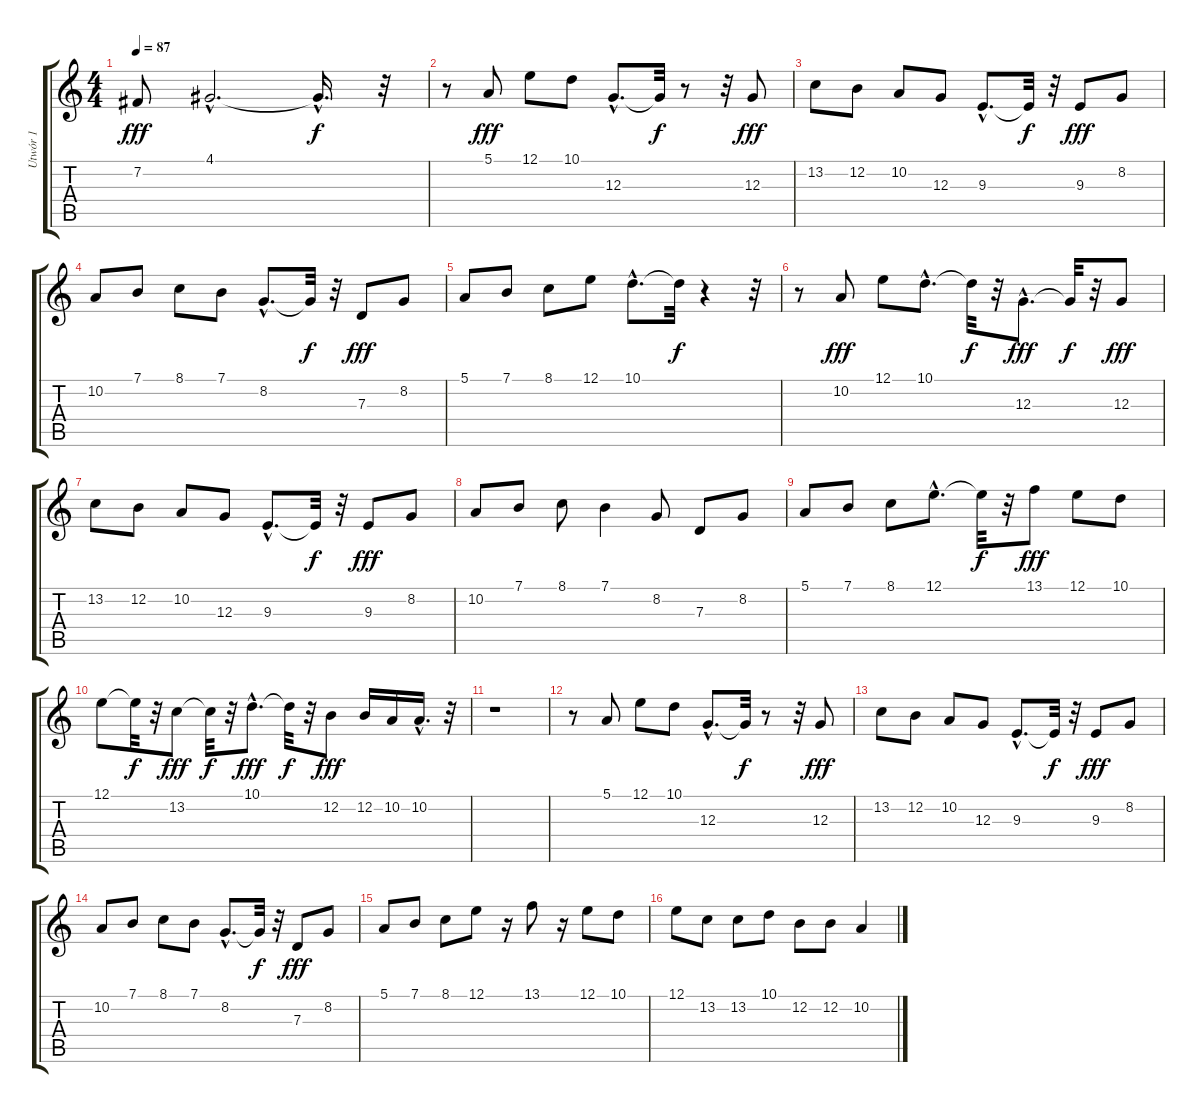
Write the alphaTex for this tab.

\track ("Utwór 1" "Utwór 1") {instrument acousticgrandpiano}
\staff {score tabs}
\tuning (E4 B3 G3 D3 A2 E2) {hide}
\ts (4 4)
\tempo 87
\clef g2
\ks c
7.2.8{dy fff} 4.1{hac}.2{d} 4.1{hac t}.16{d dy f} r.32 |
r.8 5.1.8{dy fff} 12.1.8 10.1.8 12.3{hac}.8{d} 12.3{t}.32{dy f} r.8 r.32 12.3.8{dy fff} |
13.2.8 12.2.8 10.2.8 12.3.8 9.3{hac}.8{d} 9.3{t}.32{dy f} r.32 9.3.8{dy fff} 8.2.8 |
10.2.8 7.1.8 8.1.8 7.1.8 8.2{hac}.8{d} 8.2{t}.32{dy f} r.32 7.3.8{dy fff} 8.2.8 |
5.1.8 7.1.8 8.1.8 12.1.8 10.1{hac}.8{d} 10.1{t}.32{dy f} r.4 r.32 |
r.8 10.2.8{dy fff} 12.1.8 10.1{hac}.8{d} 10.1{t}.32{dy f} r.32 12.3{hac}.8{d dy fff} 12.3{t}.32{dy f} r.32 12.3.8{dy fff} |
13.2.8 12.2.8 10.2.8 12.3.8 9.3{hac}.8{d} 9.3{t}.32{dy f} r.32 9.3.8{dy fff} 8.2.8 |
10.2.8 7.1.8 8.1.8 7.1.4 8.2.8 7.3.8 8.2.8 |
5.1.8 7.1.8 8.1.8 12.1{hac}.8{d} 12.1{t}.32{dy f} r.32 13.1.8{dy fff} 12.1.8 10.1.8 |
12.1.8 12.1{t}.32{dy f} r.32 13.2.8{dy fff} 13.2{t}.32{dy f} r.32 10.1{hac}.8{d dy fff} 10.1{t}.32{dy f} r.32 12.2.8{dy fff} 12.2.16 10.2.16 10.2{hac}.16{d} r.32 |
r.1 |
r.8 5.1.8 12.1.8 10.1.8 12.3{hac}.8{d} 12.3{t}.32{dy f} r.8 r.32 12.3.8{dy fff} |
13.2.8 12.2.8 10.2.8 12.3.8 9.3{hac}.8{d} 9.3{t}.32{dy f} r.32 9.3.8{dy fff} 8.2.8 |
10.2.8 7.1.8 8.1.8 7.1.8 8.2{hac}.8{d} 8.2{t}.32{dy f} r.32 7.3.8{dy fff} 8.2.8 |
5.1.8 7.1.8 8.1.8 12.1.8 r.16 13.1.8 r.16 12.1.8 10.1.8 |
12.1.8 13.2.8 13.2.8 10.1.8 12.2.8 12.2.8 10.2.4
